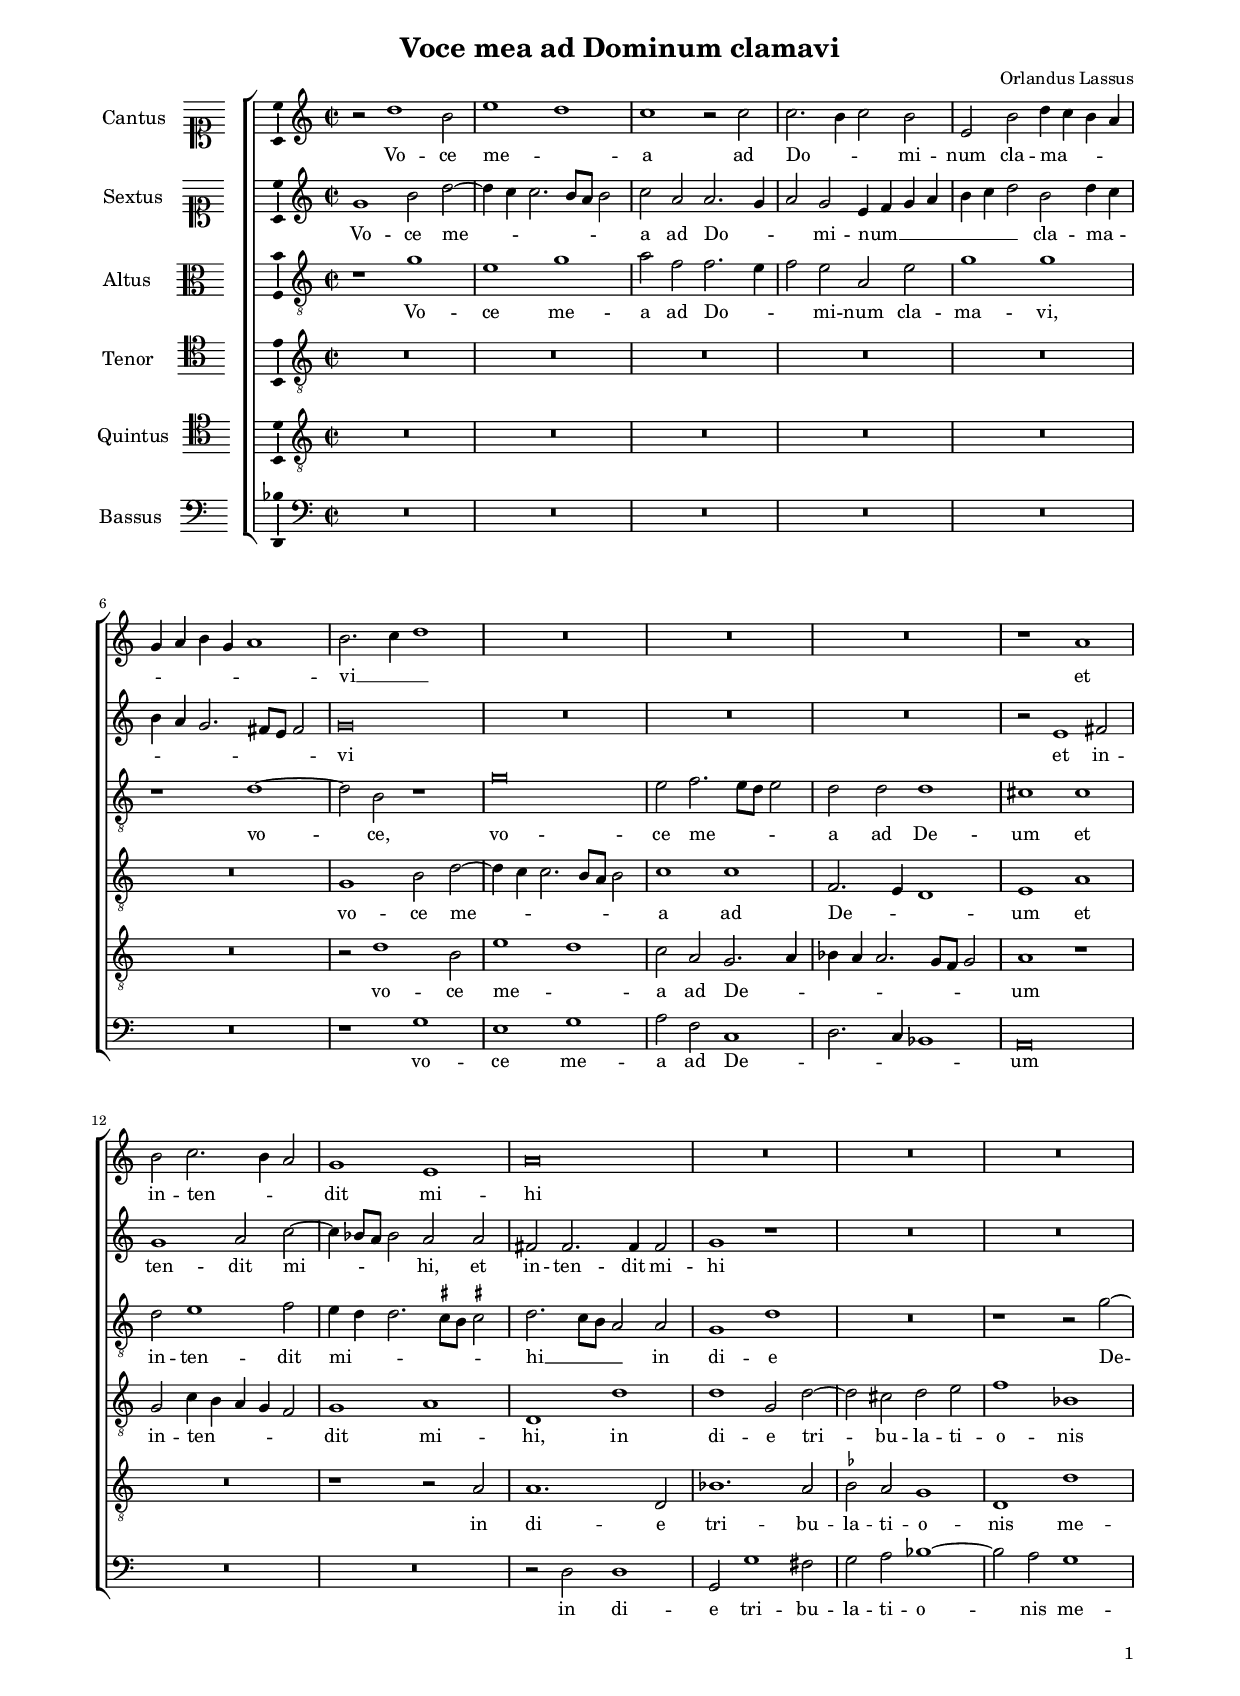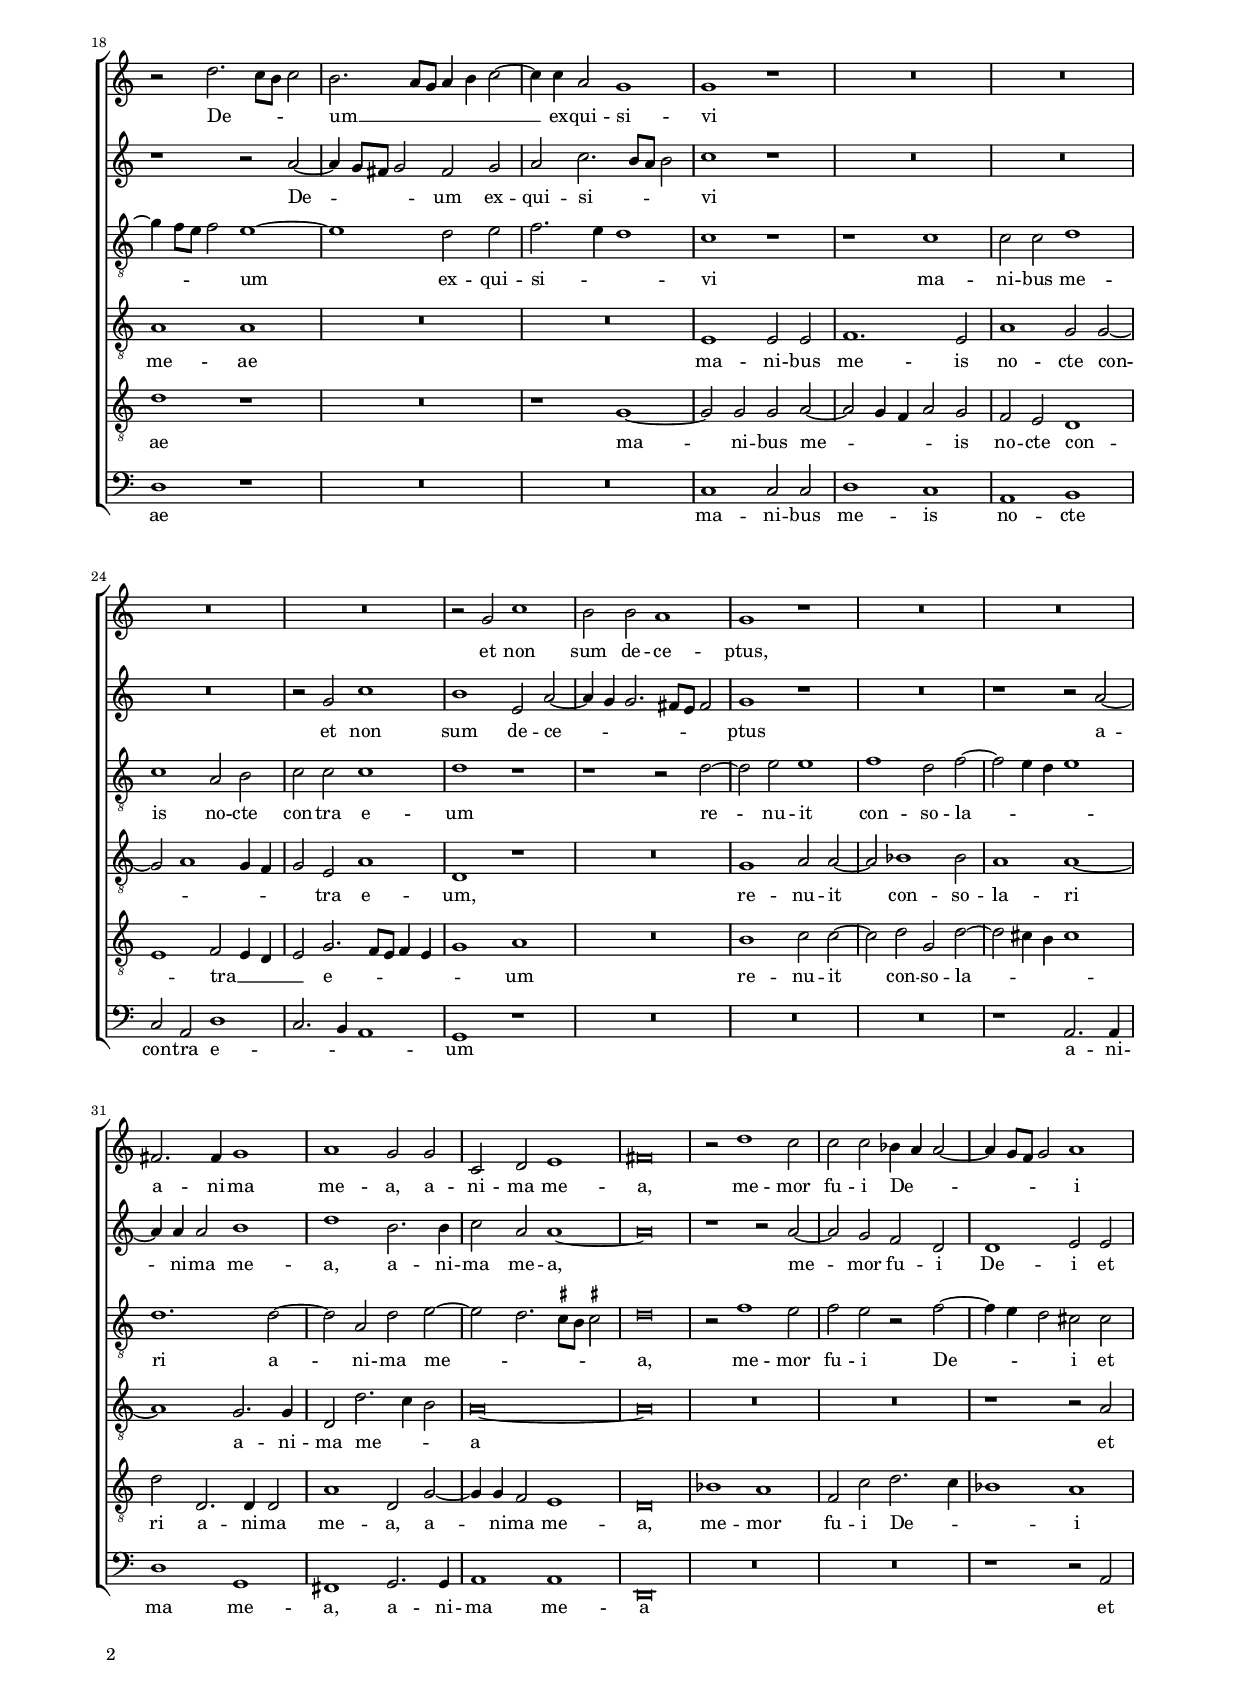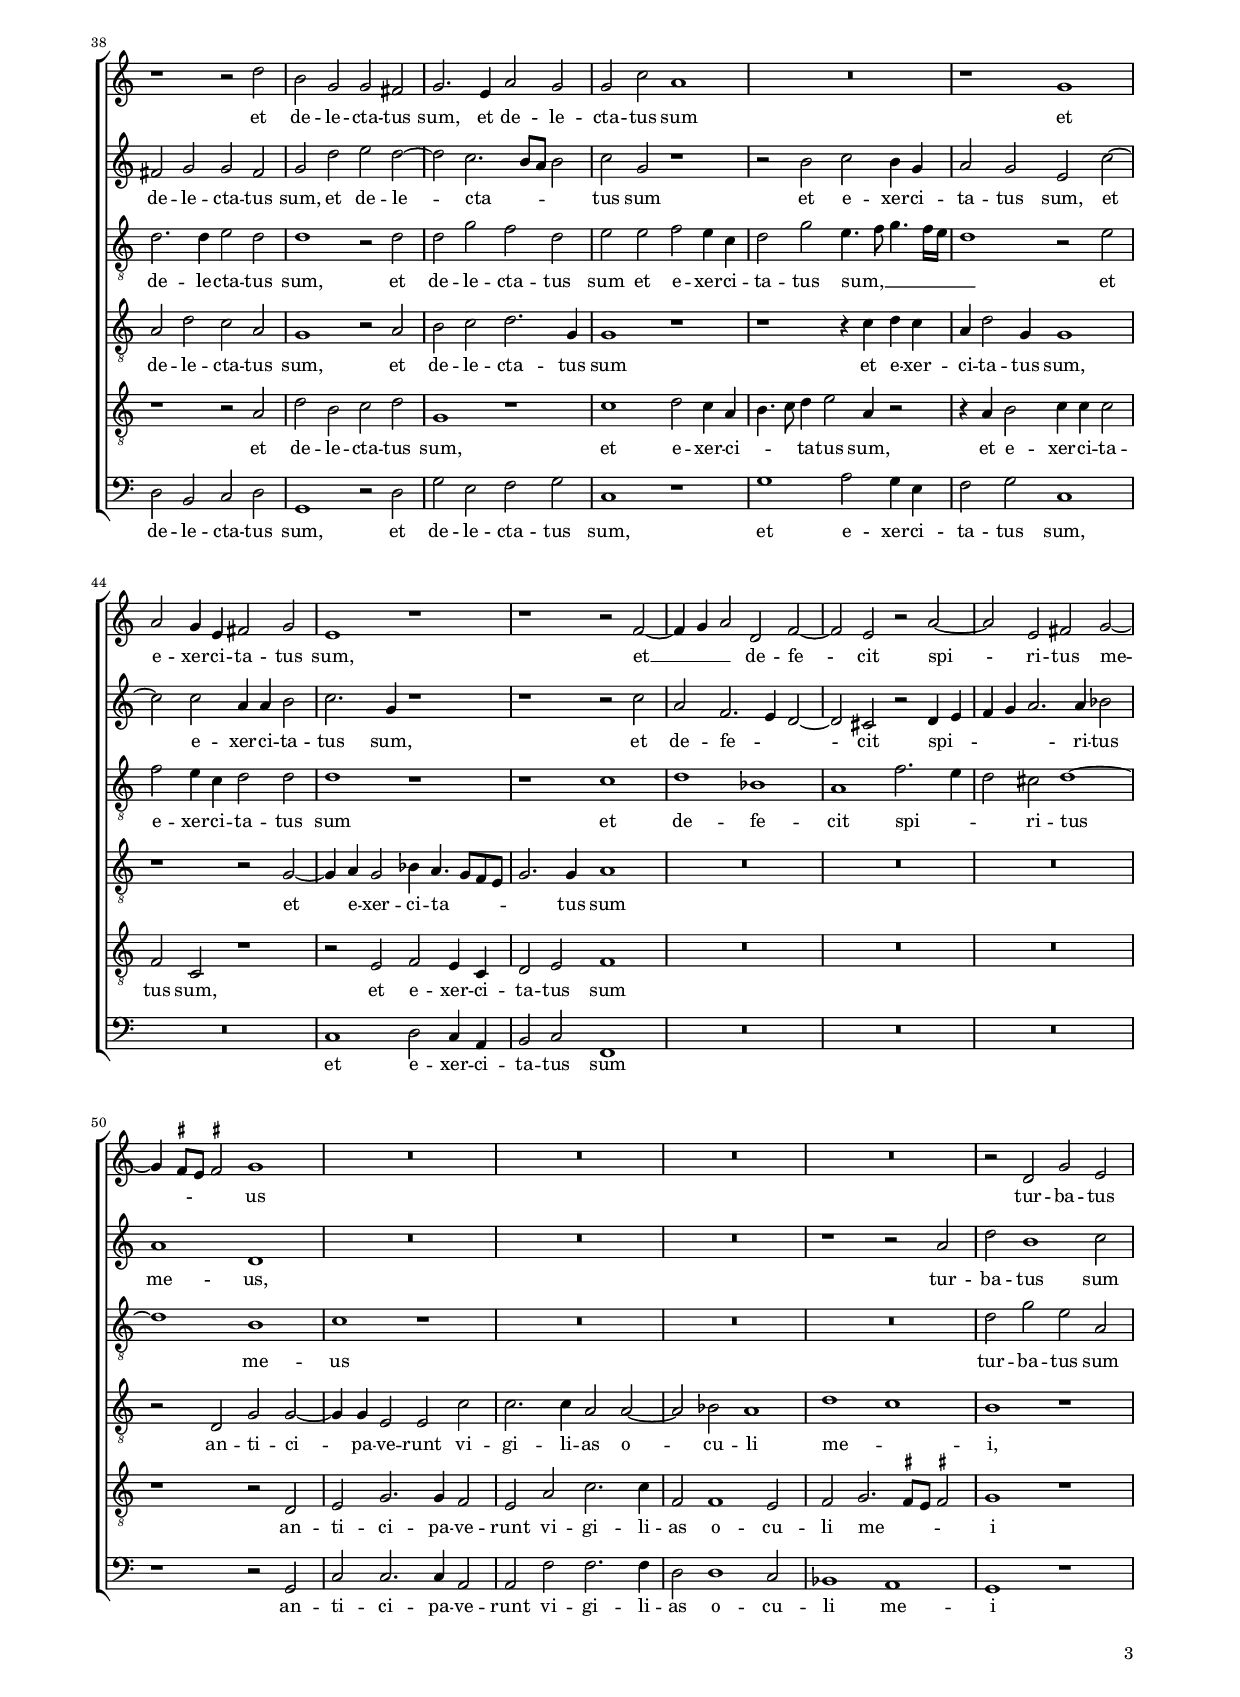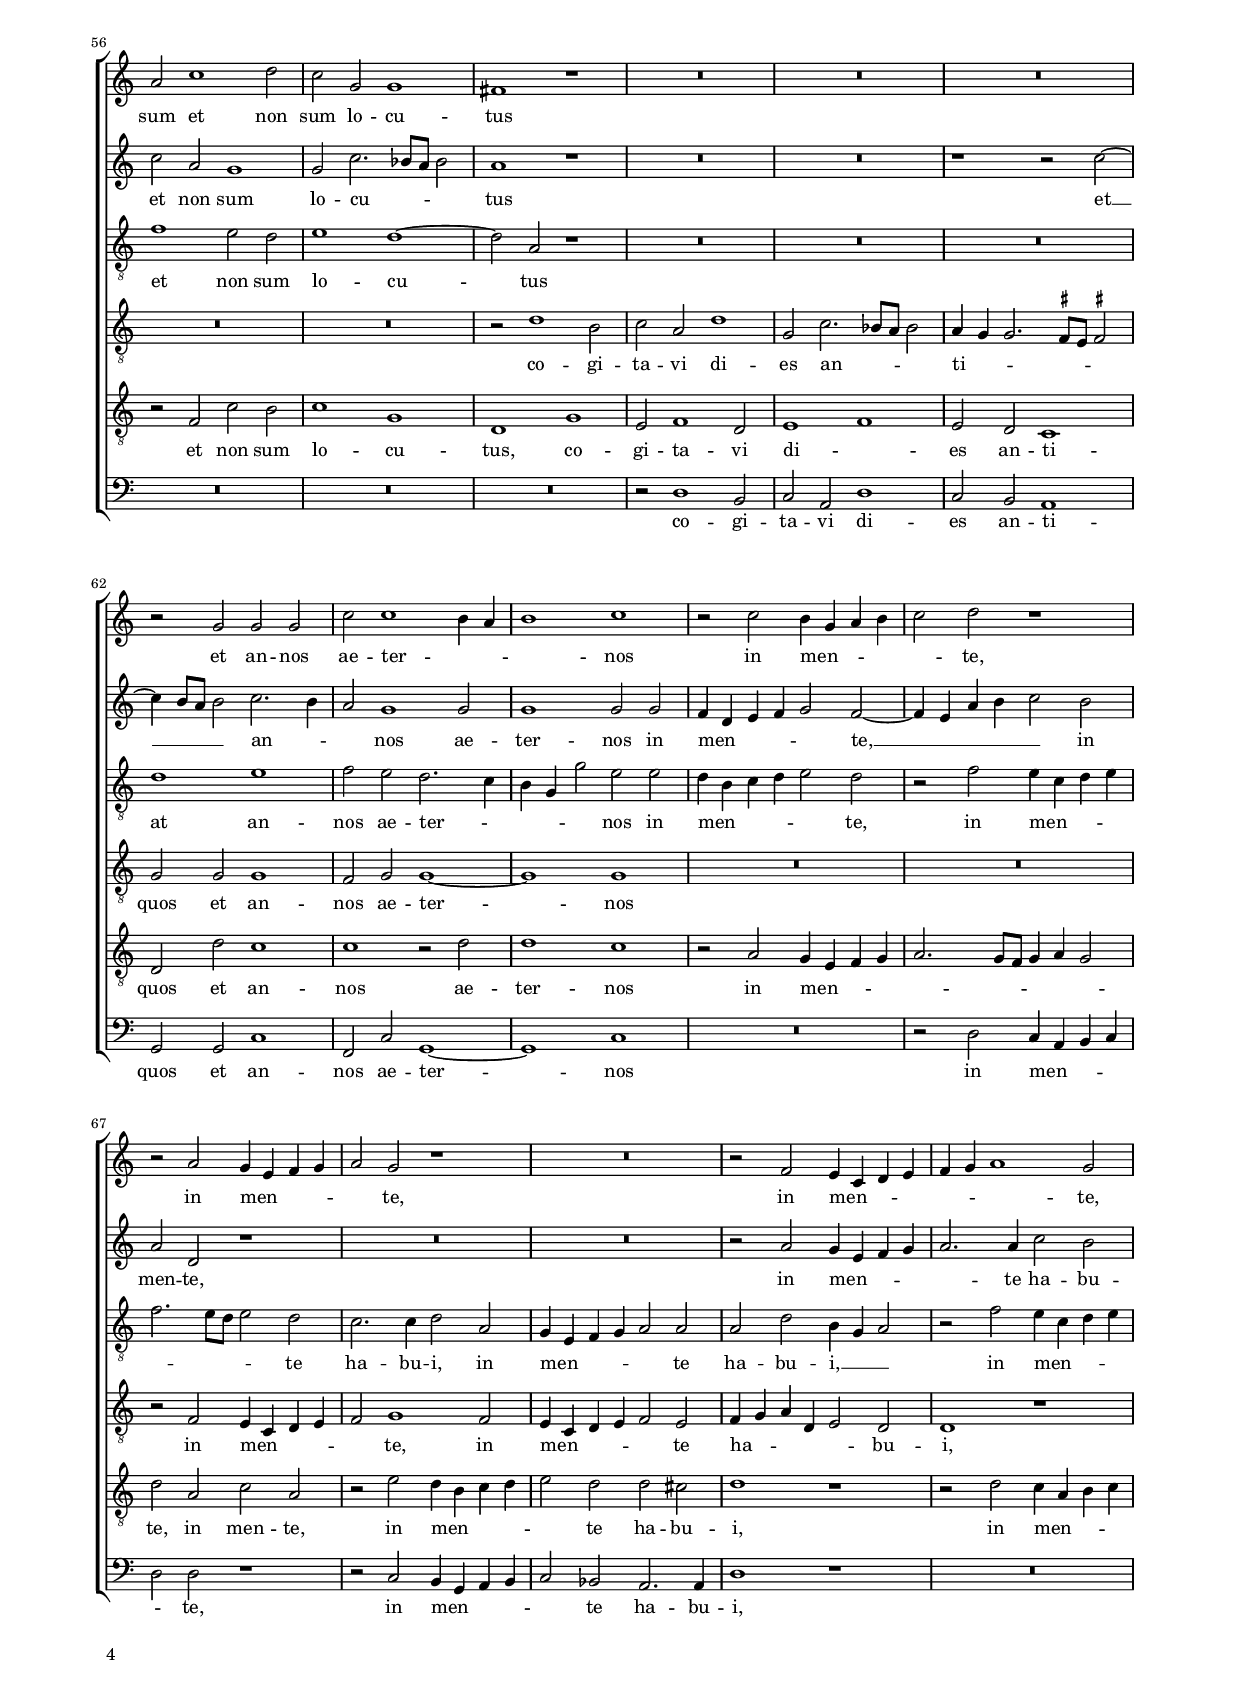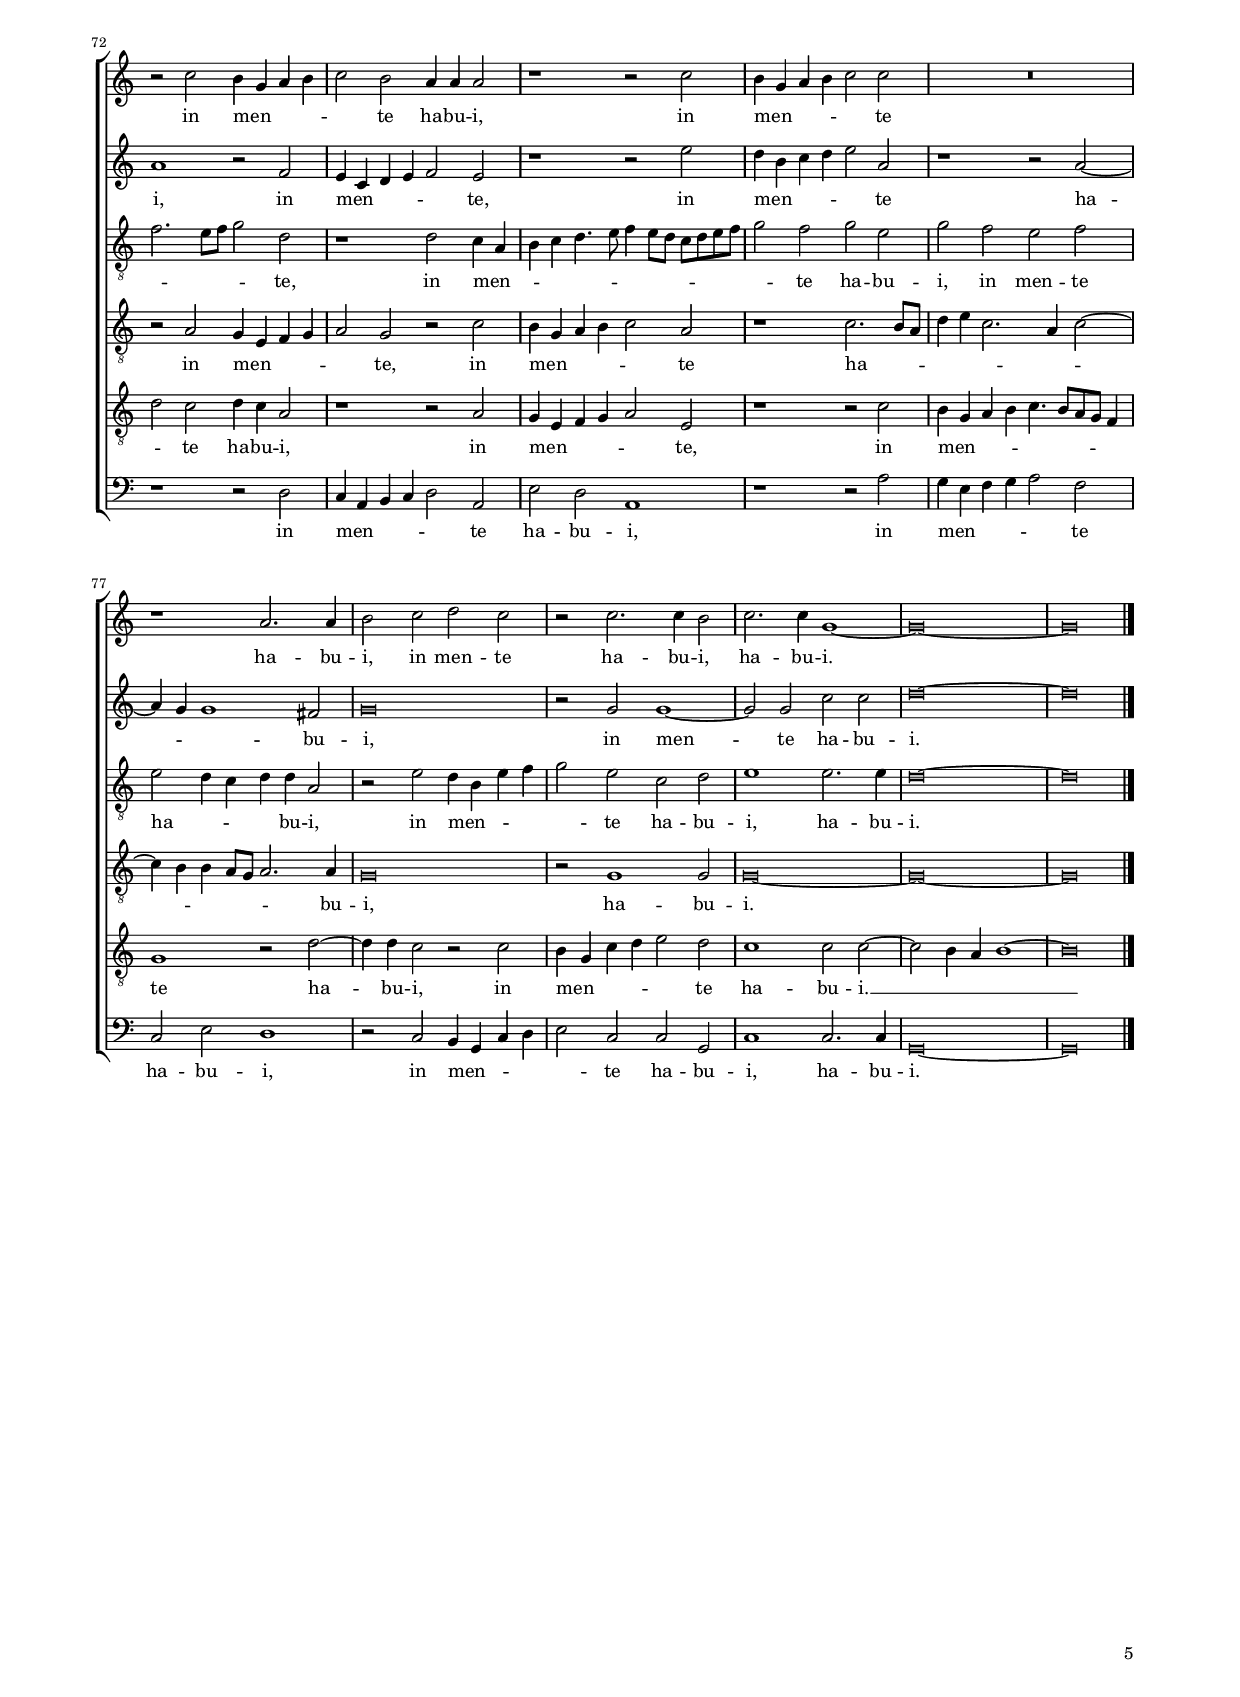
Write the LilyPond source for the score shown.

\header
{
  title="Voce mea ad Dominum clamavi"
  composer="Orlandus Lassus"
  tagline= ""
}

\version "2.24.0"
\language deutsch
#(set-global-staff-size 15)
% #(set-default-paper-size "letter")
#(ly:set-option 'point-and-click #f)


\paper
	{
	top-margin = 1.3 \cm
	bottom-margin = 0.8 \cm
	left-margin = 1.8 \cm
	right-margin = 1.8 \cm
	ragged-bottom = ##f
	ragged-last-bottom = ##t
	print-page-number = ##f
	system-system-spacing = #'((basic-distance . 17) (minimum-distance . 14) (padding . 6) (strechability . 250))
	oddFooterMarkup=\markup   \fill-line { "" \fromproperty #'page:page-number-string }
	evenFooterMarkup=\markup  \fill-line { \fromproperty #'page:page-number-string "" }
	last-bottom-spacing = #'((basic-distance . 12) (minimum-distance . 7) (padding . 4))
%	systems-per-page = 3
	page-count = 5
%	min-systems-per-page = 3
	}


global = {
	\key c \major
	\time 2/2 \set Score.measureLength = #(ly:make-moment 2/1)
	\skip 1*2*82 \bar "|."
	}

ficta = { \once \set suggestAccidentals = ##t }
	
forget = #(define-music-function (music) (ly:music?) #{
	\accidentalStyle forget
	$music
	\accidentalStyle default
	#})


incipitcantus = \markup { \score {
	{
	\set Staff.instrumentName = \markup { \fontsize #1 "Cantus" }
	\key c \major
	\clef soprano
	s4 \bar ""
	}
	\layout  {
	raggedright = ##t
	indent = 1.6 \cm
	line-width = 2.4 \cm
	\context { \Staff \remove Time_signature_engraver }
	\override Staff.Clef.Y-extent = #'(0 . 0)
	}} \hspace #1 }


incipitsextus = \markup { \score {
	{
	\set Staff.instrumentName = \markup { \fontsize #1 "Sextus" }
	\key c \major
	\clef soprano
	s4 \bar ""
	}
	\layout  {
	raggedright = ##t
	indent = 1.6 \cm
	line-width = 2.4 \cm
	\context { \Staff \remove Time_signature_engraver }
	\override Staff.Clef.Y-extent = #'(0 . 0)
	}} \hspace #1 }
      
      
incipitaltus = \markup { \score {
	{
	\set Staff.instrumentName = \markup { \fontsize #1 "Altus" }
	\key c \major
	\clef alto
	s4 \bar ""
	}
	\layout  {
	raggedright = ##t
	indent = 1.6 \cm
	line-width = 2.4 \cm
	\context { \Staff \remove Time_signature_engraver }
	\override Staff.Clef.Y-extent = #'(0 . 0)
	}} \hspace #1 }


incipittenor = \markup { \score {
	{
	\set Staff.instrumentName = \markup { \fontsize #1 "Tenor" }
	\key c \major
	\clef tenor
	s4 \bar ""
	}
	\layout  {
	raggedright = ##t
	indent = 1.6 \cm
	line-width = 2.4 \cm
	\context { \Staff \remove Time_signature_engraver }
	\override Staff.Clef.Y-extent = #'(0 . 0)
	}} \hspace #1 }
      
      
incipitquintus = \markup { \score {
	{
	\set Staff.instrumentName = \markup { \fontsize #1 "Quintus" }
	\key c \major
	\clef tenor
	s4 \bar ""
	}
	\layout  {
	raggedright = ##t
	indent = 1.6 \cm
	line-width = 2.4 \cm
	\context { \Staff \remove Time_signature_engraver }
	\override Staff.Clef.Y-extent = #'(0 . 0)
	}} \hspace #1 }
      
      
incipitbassus = \markup { \score {
	{
	\set Staff.instrumentName = \markup { \fontsize #1 "Bassus" }
	\key c \major
	\clef bass
	s4 \bar ""
	}
	\layout  {
	raggedright = ##t
	indent = 1.6 \cm
	line-width = 2.4 \cm
	\context { \Staff \remove Time_signature_engraver }
	\override Staff.Clef.Y-extent = #'(0 . 0)
	}} \hspace #1 }


cantus =  \relative c''
	{
	r2 d1 h2
	e1 d
	c1 r2 c
	c2. h4 c2 h
%5
	e,2 h' d4 c h a |
	g4 a h g a1
	h2. c4 d1
	R\breve
	R\breve
%10
	R\breve |
	r1 a
	h2 c2. h4 a2
	g1 e
	a\breve
%15
	R\breve |
	R\breve
	R\breve
	r2 d2. c8 h c2
	h2. a8 g a4 h c2~
%20
	c4 c a2 g1 |
	g1 r
	R\breve
	R\breve
	R\breve
%25
	R\breve |
	r2 g c1
	h2 h a1
	g1 r
	R\breve
%30
	R\breve |
	fis2. fis4 g1
	a1 g2 g
	c,2 d e1
	fis\breve
%35
	r2 d'1 c2 |
	c2 c b4 a a2~
	a4 g8 f g2 a1
	r1 r2 d
	h2 g g fis
%40
	g2. e4 a2 g |
	g2 c a1
	R\breve
	r1 g
	a2 g4 e fis2 g
%45
	e1 r |
	r1 r2 f~
	f4 g a2 d, f~
	f2 e r a~
	a2 e fis g~
%50
	g4 \ficta fis8 e \ficta fis!2 g1 |
	R\breve
	R\breve
	R\breve
	R\breve
%55
	r2 d g e |
	a2 c1 d2
	c2 g g1
	fis1 r
	R\breve
%60
	R\breve |
	R\breve
	r2 g g g
	c2 c1 h4 a
	h1 c
%65
	r2 c h4 g a h |
	c2 d r1
	r2 a g4 e f g
	a2 g r1
	R\breve
%70
	r2 f e4 c d e |
	f4 g a1 g2
	r2 c h4 g a h
	c2 h a4 a a2
	r1 r2 c
%75
	h4 g a h c2 c |
	R\breve
	r1 a2. a4
	h2 c d c
	r2 c2. c4 h2
%80
	c2. c4 g1~
	g\breve~
	g\breve |
	}


sextus = \relative c''
	{
	g1 h2 d~
	d4 c c2. h8 a h2
	c2 a a2. g4
	a2 g e4 f g a
%5
	h4 c d2 h d4 c |
	h4 a g2. fis8 e fis2
	g\breve
	R\breve
	R\breve
%10
	R\breve |
	r2 e1 fis2
	g1 a2 c~
	c4 b8 a b2 a a
	fis2 fis2. fis4 fis2
%15
	g1 r |
	R\breve
	R\breve
	r1 r2 a~
	a4 g8 fis g2 fis g
%20
	a2 c2. h8 a h2 |
	c1 r
	R\breve
	R\breve
	R\breve
%25
	r2 g c1 |
	h1 e,2 a~
	a4 g g2. fis8 e fis2
	g1 r
	R\breve
%30
	r1 r2 a~ |
	a4 a a2 h1
	d1 h2. h4
	c2 a a1~
	a\breve
%35
	r1 r2 a~ |
	a2 g f d
	d1 e2 e
	fis2 g g fis
	g2 d' e d~
%40
	d2 c2. h8 a h2 |
	c2 g r1
	r2 h c h4 g
	a2 g e c'~
	c2 c a4 a h2
%45
	c2. g4 r1 |
	r1 r2 c
	a2 f2. e4 d2~
	d2 cis r d4 e
	f4 g a2. a4 b2
%50
	a1 d, |
	R\breve
	R\breve
	R\breve
	r1 r2 a'
%55
	d2 h1 c2 |
	c2 a g1
	g2 c2. b8 a b2
	a1 r
	R\breve
%60
	R\breve |
	r1 r2 c~
	c4 h8 a h2 c2. h4
	a2 g1 g2
	g1 g2 g
%65
	f4 d e f g2 f~ |
	f4 e a h c2 h
	a2 d, r1
	R\breve
	R\breve
%70
	r2 a' g4 e f g |
	a2. a4 c2 h
	a1 r2 f
	e4 c d e f2 e
	r1 r2 e'
%75
	d4 h c d e2 a, |
	r1 r2 a~
	a4 g g1 fis2
	g\breve
	r2 g g1~
%80
	g2 g c c |
	d\breve~
	d\breve |
	}


altus =  \relative c'
	{
	r1 g'
	e1 g
	a2 f f2. e4
	f2 e a, e'
%5
	g1 g |
	r1 d~
	d2 h r1
	g'\breve
	e2 f2. e8 d e2
%10
	d2 d d1 |
	cis1 cis
	d2 e1 f2
	e4 d d2. \ficta cis8 h \ficta cis!2
	d2. c8 h a2 a
%15
	g1 d' |
	R\breve
	r1 r2 g~
	g4 f8 e f2 e1~
	e1 d2 e
%20
	f2. e4 d1 |
	c1 r
	r1 c
	c2 c d1
	c1 a2 h
%25
	c2 c c1 |
	d1 r
	r1 r2 d~
	d2 e e1
	f1 d2 f~
%30
	f2 e4 d e1 |
	d1. d2~
	d2 a d e~
	e2 d2. \ficta cis8 h \ficta cis!2
	d\breve
%35
	r2 f1 e2 |
	f2 e r f~
	f4 e d2 cis cis
	d2. d4 e2 d
	d1 r2 d
%40
	d2 g f d |
	e2 e f e4 c
	d2 g e4. f8 g4. f16 e
	d1 r2 e
	f2 e4 c d2 d
%45
	d1 r |
	r1 c
	d1 b
	a1 f'2. e4
	d2 cis d1~
%50
	d1 h |
	c1 r
	R\breve
	R\breve
	R\breve
%55
	d2 g e a, |
	f'1 e2 d
	e1 d~
	d2 a r1
	R\breve
%60
	R\breve |
	R\breve
	d1 e
	f2 e d2. c4
	h4 g g'2 e e
%65
	d4 h c d e2 d |
	r2 f e4 c d e
	f2. e8 d e2 d
	c2. c4 d2 a
	g4 e f g a2 a
%70
	a2 d h4 g a2 |
	r2 f' e4 c d e
	f2. e8 f g2 d
	r1 d2 c4 a
	h4 c d4. e8 f4 e8 d c[ d e f]
%75
	g2 f g e |
	g2 f e f
	e2 d4 c d d a2
	r2 e' d4 h e f
	g2 e c d
%80
	e1 e2. e4 |
	d\breve~
	d\breve |
	}


tenor =  \relative c'
	{
	R\breve
	R\breve
	R\breve
	R\breve
%5
	R\breve |
	R\breve
	g1 h2 d~
	d4 c c2. h8 a h2
	c1 c
%10
	f,2. e4 d1 |
	e1 a
	g2 c4 h a g f2
	g1 a
	d,1 d'
%15
	d1 g,2 d'~ |
	d2 cis d e
	f1 b,
	a1 a
	R\breve
%20
	R\breve |
	e1 e2 e
	f1. e2
	a1 g2 g~
	g2 a1 g4 f
%25
	g2 e a1 |
	d,1 r
	R\breve
	g1 a2 a~
	a2 b1 b2
%30
	a1 a~ |
	a1 g2. g4
	d2 d'2. c4 h2 
	a\breve~
	a\breve
%35
	R\breve |
	R\breve
	r1 r2 a
	a2 d c a
	g1 r2 a
%40
	h2 c d2. g,4 |
	g1 r
	r1 r4 c d c 
	a4 d2 g,4 g1
	r1 r2 g2~
%45
	g4 a4 g2 b4 a4. g8 f e |
	g2. g4 a1
	R\breve
	R\breve
	R\breve
%50
	r2 d, g g~ |
	g4 g e2 e c'
	c2. c4 a2 a~ 
	a2 b a1
	d1 c
%55
	h1 r |
	R\breve
	R\breve
	r2 d1 h2 
	c2 a d1
%60
	g,2 c2. b8 a b2 |
	a4 g g2. \ficta fis8 e \ficta fis!2 
	g2 g g1
	f2 g g1~
	g1 g
%65
	R\breve |
	R\breve
	r2 f e4 c d e
	f2 g1 f2 
	e4 c d e f2 e
%70
	f4 g a d, e2 d |
	d1 r 
	r2 a' g4 e f g
	a2 g r2 c
	h4 g a h c2 a
%75
	r1 c2. h8 a |
	d4 e c2. a4 c2~
	c4 h h a8 g a2. a4
	g\breve
	r2 g1 g2
%80
	g\breve~
	g\breve~
	g\breve |
	}


quintus  =  \relative c'
	{
	R\breve
	R\breve
	R\breve
	R\breve
%5
	R\breve |
	R\breve
	r2 d1 h2
	e1 d
	c2 a g2. a4
%10
	b4 a a2. g8 f g2 |
	a1 r
	R\breve
	r1 r2 a
	a1. d,2
%15
	b'1. a2 |
	\ficta b2 a g1
	d1 d'
	d1 r
	R\breve
%20
	r1 g,~ |
	g2 g g a~
	a2 g4 f a2 g
	f2 e d1
	e1 f2 e4 d
%25
	e2 g2. f8 e f4 e |
	g1 a
	R\breve
	h1 c2 c~
	c2 d g, d'~
%30
	d2 cis4 h cis1 |
	d2 d,2. d4 d2
	a'1 d,2 g~
	g4 g f2 e1
	d\breve
%35
	b'1 a |
	f2 c' d2. c4
	b1 a
	r1 r2 a
	d2 h c d
%40
	g,1 r |
	c1 d2 c4 a
	h4. c8 d4 e2 a,4 r2
	r4 a h2 c4 c c2
	f,2 c r1
%45
	r2 e f e4 c |
	d2 e f1
	R\breve
	R\breve
	R\breve
%50
	r1 r2 d |
	e2 g2. g4 f2
	e2 a c2. c4
	f,2 f1 e2
	f2 g2. \ficta fis8 e \ficta fis!2
%55
	g1 r |
	r2 f c' h
	c1 g
	d1 g
	e2 f1 d2
%60
	e1 f |
	e2 d c1
	d2 d' c1
	c1 r2 d
	d1 c
%65
	r2 a g4 e f g |
	a2. g8 f g4 a g2
	d'2 a c a
	r2 e' d4 h c d
	e2 d d cis
%70
	d1 r |
	r2 d c4 a h c
	d2 c d4 c a2
	r1 r2 a
	g4 e f g a2 e
%75
	r1 r2 c' |
	h4 g a h c4. h8 a g f4
	g1 r2 d'~
	d4 d c2 r c
	h4 g c d e2 d
%80
	c1 c2 c~ |
	c2 h4 a h1~
	h\breve |
	}


bassus  =  \relative c
	{
	R\breve
	R\breve
	R\breve
	R\breve
%5
	R\breve |
	R\breve
	r1 g'
	e1 g
	a2 f c1
%10
	d2. c4 b1 |
	a\breve
	R\breve
	R\breve
	r2 d d1
%15
	g,2 g'1 fis2 |
	g2 a b1~
	b2 a g1
	d1 r
	R\breve
%20
	R\breve |
	c1 c2 c
	d1 c
	a1 h
	c2 a d1
%25
	c2. h4 a1 |
	g1 r
	R\breve
	R\breve
	R\breve
%30
	r1 a2. a4 |
	d1 g,
	fis1 g2. g4
	a1 a
	d,\breve
%35
	R\breve |
	R\breve
	r1 r2 a'
	d2 h c d
	g,1 r2 d'
%40
	g2 e f g |
	c,1 r
	g'1 a2 g4 e
	f2 g c,1
	R\breve
%45
	c1 d2 c4 a |
	h2 c f,1
	R\breve
	R\breve
	R\breve
%50
	r1 r2 g |
	c2 c2. c4 a2
	a2 f' f2. f4
	d2 d1 c2
	b1 a
%55
	g1 r |
	R\breve
	R\breve
	R\breve
	r2 d'1 h2
%60
	c2 a d1 |
	c2 h a1
	g2 g c1
	f,2 c' g1~
	g1 c
%65
	R\breve |
	r2 d c4 a h c
	d2 d r1
	r2 c h4 g a h
	c2 b a2. a4
%70
	d1 r |
	R\breve
	r1 r2 d
	c4 a h c d2 a
	e'2 d a1
%75
	r1 r2 a' |
	g4 e f g a2 f
	c2 e d1
	r2 c h4 g c d
	e2 c c g
%80
	c1 c2. c4 |
	g\breve~
	g\breve |
	}


lyricscantus = \lyricmode {
        Vo -- ce me -- _ a ad Do -- _ _ mi -- num cla -- ma -- _ _ _ _ _ _ _ _ vi __ _ _
        et in -- ten -- _ _ dit mi -- hi
        De -- _ _ _ um __ _ _ _ _ _ ex -- qui -- si -- vi
        et non sum de -- ce -- ptus,
        a -- ni -- ma me -- a,
        a -- ni -- ma me -- a,
        me -- mor fu -- i De -- _ _ _ _ _ i
        et de -- le -- cta -- tus sum,
        et de -- le -- cta -- tus sum
        et e -- xer -- ci -- ta -- tus sum,
        et __ _ _ de -- fe -- cit spi -- ri -- tus me -- _ _ _ us
        tur -- ba -- tus sum et non sum lo -- cu -- tus
        et an -- nos ae -- ter -- _ _ _ nos
        in men -- _ _ _ _ te,
        in men -- _ _ _ _ te,
        in men -- _ _ _ _ _ _ te,
        in men -- _ _ _ _ te  ha -- bu -- i,
        in men -- _ _ _ _ te ha -- bu -- i,
        in men -- te ha -- bu -- i,
        ha -- bu -- i.
	}


lyricssextus = \lyricmode {
        Vo -- ce me -- _ _ _ _ _ a ad Do -- _ _ mi -- num __ _ _ _ _ _ _ cla -- ma -- _ _ _ _ _ _ _ vi
        et in -- ten -- dit mi -- _ _ _ hi,
        et in -- ten -- dit mi -- hi
        De -- _ _ _ um ex -- qui -- si -- _ _ _ vi
        et non sum de -- ce -- _ _ _ _ _ ptus
        a -- ni -- ma me -- a,
        a -- ni -- ma me -- a,
        me -- mor fu -- i De -- i
        et de -- le -- cta -- tus sum,
        et de -- le -- cta -- _ _ _ tus sum
        et e -- xer -- ci -- ta -- tus sum,
        et e -- xer -- ci -- ta -- tus sum,
        et de -- fe -- _ _ cit spi -- _ _ _ _ ri -- tus me -- us,
        tur -- ba -- tus sum et non sum lo -- cu -- _ _ _ tus
        et __ _ _ _ an -- _ _ nos ae -- ter -- nos
        in men -- _ _ _ _ te, __ _ _ _ _
        in men -- te,
        in men -- _ _ _ _ te ha -- bu -- i,
        in men -- _ _ _ _ te,
        in men -- _ _ _ _ te ha -- _ _ bu -- i,
        in men -- te ha -- bu -- i.
	}


lyricsaltus = \lyricmode {
        Vo -- ce me -- a ad Do -- _ _ mi -- num cla -- ma -- vi,
        vo -- ce,
        vo -- ce me -- _ _ _ a ad De -- um
        et in -- ten -- dit mi -- _ _ _ _ _ hi __ _ _ _ in di -- e
        De -- _ _ _ um ex -- qui -- si -- _ _ vi
        ma -- ni -- bus me -- is no -- cte con -- tra e -- um
        re -- nu -- it con -- so -- la -- _ _ _ ri a -- ni -- ma me -- _ _ _ _ a,
        me -- mor fu -- i De -- _ _ i
        et de -- le -- cta -- tus sum,
        et de -- le -- cta -- tus sum
        et e -- xer -- ci -- ta -- tus sum, __ _ _ _ _ _
        et e -- xer -- ci -- ta -- tus sum
        et de -- fe -- cit spi -- _ _ ri -- tus me -- us
        tur -- ba -- tus sum et non sum lo -- cu -- tus
        at an -- nos ae -- ter -- _ _ _ _ nos
        in men -- _ _ _ _ te,
        in men -- _ _ _ _ _ _ _ te ha -- bu -- i,
        in men -- _ _ _ _ te ha -- bu -- i, __ _ _
        in men -- _ _ _ _ _ _ _ te,
        in men -- _ _ _ _ _ _ _ _ _ _ _ _ _ te ha -- bu -- i,
        in men -- te ha -- _ _ _ bu -- i,
        in men -- _ _ _ _ te ha -- bu -- i,
        ha -- bu -- i.
	}
	

lyricstenor = \lyricmode {
        vo -- ce me -- _ _ _ _ _ a ad De -- _ _ um
        et in -- ten -- _ _ _ _ dit mi -- hi,
        in di -- e tri -- bu -- la -- ti -- o -- nis me -- ae
        ma -- ni -- bus me -- is no -- cte con -- _ _ _ _ tra e -- um,
        re -- nu -- it con -- so -- la -- ri a -- ni -- ma me -- _ _ a
        et de -- le -- cta -- tus sum,
        et de -- le -- cta -- tus sum
        et e -- xer -- ci -- ta -- tus sum,
        et e -- xer -- ci -- ta -- _ _ _ _ tus sum
        an -- ti -- ci -- pa -- ve -- runt vi -- gi -- li -- as o -- cu -- li me -- _ i,
        co -- gi -- ta -- vi di -- es an -- _ _ _ ti -- _ _ _ _ _ quos
        et an -- nos ae -- ter -- nos
        in men -- _ _ _ _ te,
        in men -- _ _ _ _ te ha -- _ _ _ _ bu -- i,
        in men -- _ _ _ _ te,
        in men -- _ _ _ _ te ha -- _ _ _ _ _ _ _ _ _ _ _ _ bu -- i,
        ha -- bu -- i.
	}


lyricsquintus = \lyricmode {
        vo -- ce me -- _ a ad De -- _ _ _ _ _ _ _ um
        in di -- e  tri -- bu -- la -- ti -- o -- nis me -- ae
        ma -- ni -- bus me -- _ _ _ is no -- cte con -- _ tra __ _ _ _ e -- _ _ _ _ _ um
        re -- nu -- it con -- so -- la -- _ _ _ ri a -- ni -- ma me -- a,
        a -- ni -- ma me -- a,
        me -- mor fu -- i De -- _ _ i
        et de -- le -- cta -- tus sum,
        et e -- xer -- ci -- _ _ ta -- tus sum,
        et e -- xer -- ci -- ta -- tus sum,
        et e -- xer -- ci -- ta -- tus sum
        an -- ti -- ci -- pa -- ve -- runt vi -- gi -- li -- as o -- cu -- li me -- _ _ _ i
        et non sum lo -- cu -- tus,
        co -- gi -- ta -- vi di -- _ es an -- ti -- quos
        et an -- nos ae -- ter -- nos
        in men -- _ _ _ _ _ _ _ _ _ te,
        in men -- te,
        in men -- _ _ _ _ te ha -- bu -- i,
        in men -- _ _ _ _ te ha -- bu -- i,
        in men -- _ _ _ _ te,
        in men -- _ _ _ _ _ _ _ _ te ha -- bu -- i,
        in men -- _ _ _ _ te ha -- bu -- i. __ _ _ _
	}


lyricsbassus = \lyricmode {
        vo -- ce me -- a ad De -- _ _ _ um
        in di -- e  tri -- bu -- la -- ti -- o -- nis me -- ae
        ma -- ni -- bus me -- is no -- cte con -- tra e -- _ _ _ um
        a -- ni -- ma me -- a,
        a -- ni -- ma me -- a
        et de -- le -- cta -- tus sum,
        et de -- le -- cta -- tus sum,
        et e -- xer -- ci -- ta -- tus sum,
        et e -- xer -- ci -- ta -- tus sum
        an -- ti -- ci -- pa -- ve -- runt vi -- gi -- li -- as o -- cu -- li me -- i
        co -- gi -- ta -- vi di -- es an -- ti -- quos
        et an -- nos ae -- ter -- nos
        in men -- _ _ _ _ te,
        in men -- _ _ _ _ te ha -- bu -- i,
        in men -- _ _ _ _ te ha -- bu -- i,
        in men -- _ _ _ _ te ha -- bu -- i,
        in men -- _ _ _ _ te ha -- bu -- i,
        ha -- bu -- i.
	}


\score
{  
	\transpose c c {
	\new ChoirStaff \with { \override StaffGrouper.staff-staff-spacing.basic-distance = #12 }
	<<

	\new Staff << \global
	\new Voice="v1" {
		\set Staff.instrumentName=\incipitcantus
		\set Staff.midiInstrument = "reed organ"
		\clef violin
		\cantus }
	\new Lyrics \lyricsto "v1" {\lyricscantus }
	>>


	\new Staff << \global
	\new Voice="v6" {
		\set Staff.instrumentName=\incipitsextus
		\set Staff.midiInstrument = "reed organ"
		\clef violin 
		\sextus}
	\new Lyrics \lyricsto "v6" {\lyricssextus }
	>>


	\new Staff << \global
	\new Voice="v2" {
		\set Staff.instrumentName=\incipitaltus
		\set Staff.midiInstrument = "reed organ"
		\clef "G_8" % violin 
		\altus}
	\new Lyrics \lyricsto "v2" {\lyricsaltus }
	>>


	\new Staff << \global
	\new Voice="v3" {
		\set Staff.instrumentName=\incipittenor
		\set Staff.midiInstrument = "reed organ"
		\clef "G_8"
		\tenor }
	\new Lyrics \lyricsto "v3" {\lyricstenor }
	>>


	\new Staff << \global
	\new Voice="v5" {
		\set Staff.instrumentName=\incipitquintus
		\set Staff.midiInstrument = "reed organ"
		\clef "G_8"
		\quintus}
	\new Lyrics \lyricsto "v5" {\lyricsquintus }
	>>


	\new Staff << \global
	\new Voice="v4" {
		\set Staff.instrumentName=\incipitbassus
		\set Staff.midiInstrument = "reed organ"
		\clef bass 
		\bassus }
	\new Lyrics \lyricsto "v4" {\lyricsbassus}
	>>

	>>
	} % transpose

	\layout
	{
	indent = 2.5 \cm
%	\context { \Lyrics \override VerticalAxisGroup.nonstaff-relatedstaff-spacing.padding = #2 }
%	\context { \Lyrics \override LyricText.font-size = #1 }
	\context { \Staff \override TimeSignature.break-visibility = #end-of-line-invisible }
	\context { \Staff \consists Ambitus_engraver }
	\context { \Score \override BarNumber.padding = #2 }
	\context { \Voice \override NoteHead.style = #'baroque }
	}

\midi
	{
	\tempo 2 = 85
	}

}


% EOF
